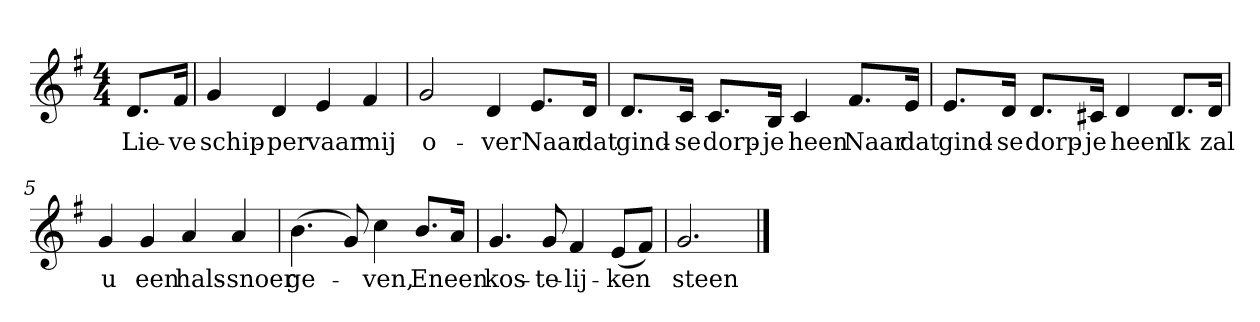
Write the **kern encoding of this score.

**kern	**text
*part1	*part1
*staff1	*staff1
*clefG2	*
*k[f#]	*
*G:	*
*M4/4	*
*MM120	*
=	=
8.d/L	Lie-
16f#/Jk	-ve
=1	=1
4g	schip-
4d	-per
4e	vaar
4f#	mij
=2	=2
2g	o-
4d	-ver
8.e/L	Naar
16d/Jk	dat
=3	=3
8.d/L	gind-
16c/Jk	-se
8.c/L	dorp-
16B/Jk	-je
4c	heen
8.f#/L	Naar
16e/Jk	dat
=4	=4
8.e/L	gind-
16d/Jk	-se
8.d/L	dorp-
16c#X/Jk	-je
4d	heen
8.d/L	Ik
16d/Jk	zal
=5	=5
4g	u
4g	een
4a	hals-
4a	-snoer
=6	=6
(4.b	ge-
8g)	.
4cc	-ven,
8.b/L	En
16a/Jk	een
=7	=7
4.g	kos-
8g	-te-
4f#	-lij-
(8e/L	-ken
8f#/J)	.
=8	=8
2.g	steen
==	==
*-	*-
